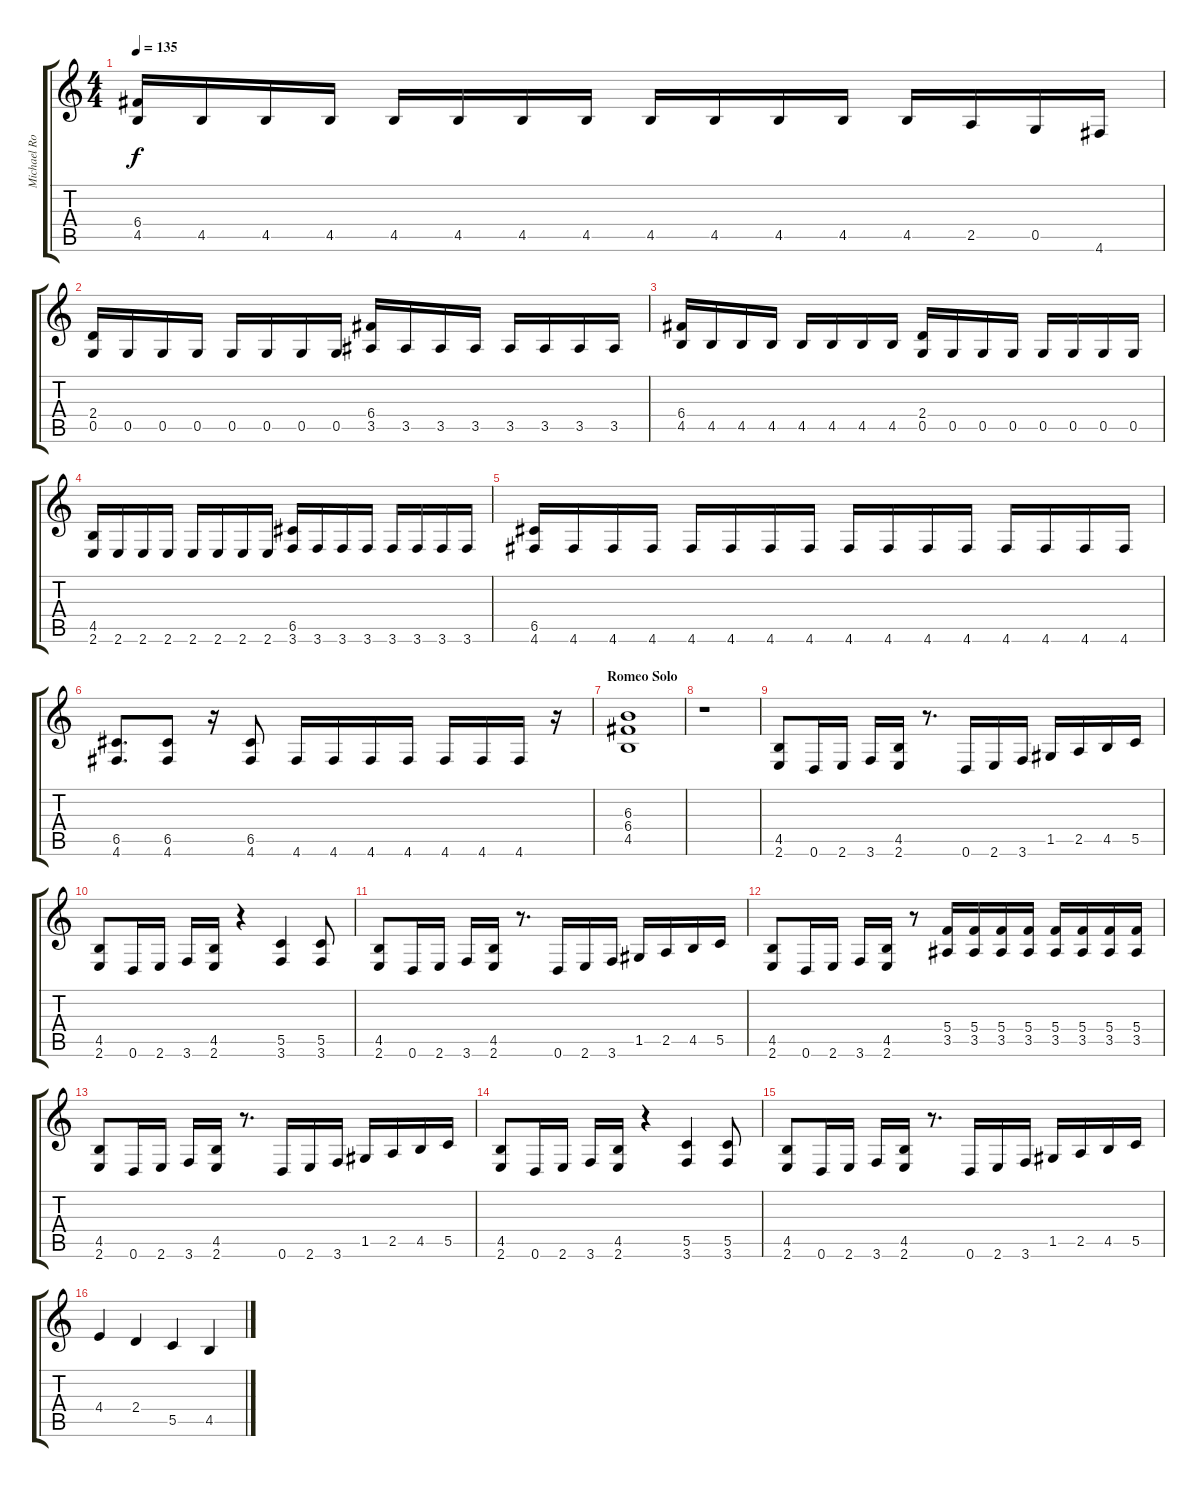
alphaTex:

\track ("Michael Romeo Lead" "Michael Ro") {instrument distortionguitar}
\staff {score tabs}
\tuning (D4 A3 F3 C3 G2 D2) {hide}
\ts (4 4)
\tempo 135
\clef g2
\ks c
(6.4 4.5).16{dy f} 4.5.16 4.5.16 4.5.16 4.5.16 4.5.16 4.5.16 4.5.16 4.5.16 4.5.16 4.5.16 4.5.16 4.5.16 2.5.16 0.5.16 4.6.16 |
(2.4 0.5).16 0.5.16 0.5.16 0.5.16 0.5.16 0.5.16 0.5.16 0.5.16 (6.4 3.5).16 3.5.16 3.5.16 3.5.16 3.5.16 3.5.16 3.5.16 3.5.16 |
(6.4 4.5).16 4.5.16 4.5.16 4.5.16 4.5.16 4.5.16 4.5.16 4.5.16 (2.4 0.5).16 0.5.16 0.5.16 0.5.16 0.5.16 0.5.16 0.5.16 0.5.16 |
(4.5 2.6).16 2.6.16 2.6.16 2.6.16 2.6.16 2.6.16 2.6.16 2.6.16 (6.5 3.6).16 3.6.16 3.6.16 3.6.16 3.6.16 3.6.16 3.6.16 3.6.16 |
(6.5 4.6).16 4.6.16 4.6.16 4.6.16 4.6.16 4.6.16 4.6.16 4.6.16 4.6.16 4.6.16 4.6.16 4.6.16 4.6.16 4.6.16 4.6.16 4.6.16 |
(6.5 4.6).8{d} (6.5 4.6).8 r.16 (6.5 4.6).8 4.6.16 4.6.16 4.6.16 4.6.16 4.6.16 4.6.16 4.6.16 r.16 |
\section ("" "Romeo Solo")
(6.3 6.4 4.5).1 |
r.1 |
(4.5 2.6).8 0.6.16 2.6.16 3.6.16 (4.5 2.6).16 r.8{d} 0.6.16 2.6.16 3.6.16 1.5.16 2.5.16 4.5.16 5.5.16 |
(4.5 2.6).8 0.6.16 2.6.16 3.6.16 (4.5 2.6).16 r.4 (5.5 3.6).4 (5.5 3.6).8 |
(4.5 2.6).8 0.6.16 2.6.16 3.6.16 (4.5 2.6).16 r.8{d} 0.6.16 2.6.16 3.6.16 1.5.16 2.5.16 4.5.16 5.5.16 |
(4.5 2.6).8 0.6.16 2.6.16 3.6.16 (4.5 2.6).16 r.8 (5.4 3.5).16 (5.4 3.5).16 (5.4 3.5).16 (5.4 3.5).16 (5.4 3.5).16 (5.4 3.5).16 (5.4 3.5).16 (5.4 3.5).16 |
(4.5 2.6).8 0.6.16 2.6.16 3.6.16 (4.5 2.6).16 r.8{d} 0.6.16 2.6.16 3.6.16 1.5.16 2.5.16 4.5.16 5.5.16 |
(4.5 2.6).8 0.6.16 2.6.16 3.6.16 (4.5 2.6).16 r.4 (5.5 3.6).4 (5.5 3.6).8 |
(4.5 2.6).8 0.6.16 2.6.16 3.6.16 (4.5 2.6).16 r.8{d} 0.6.16 2.6.16 3.6.16 1.5.16 2.5.16 4.5.16 5.5.16 |
4.4.4 2.4.4 5.5.4 4.5.4
